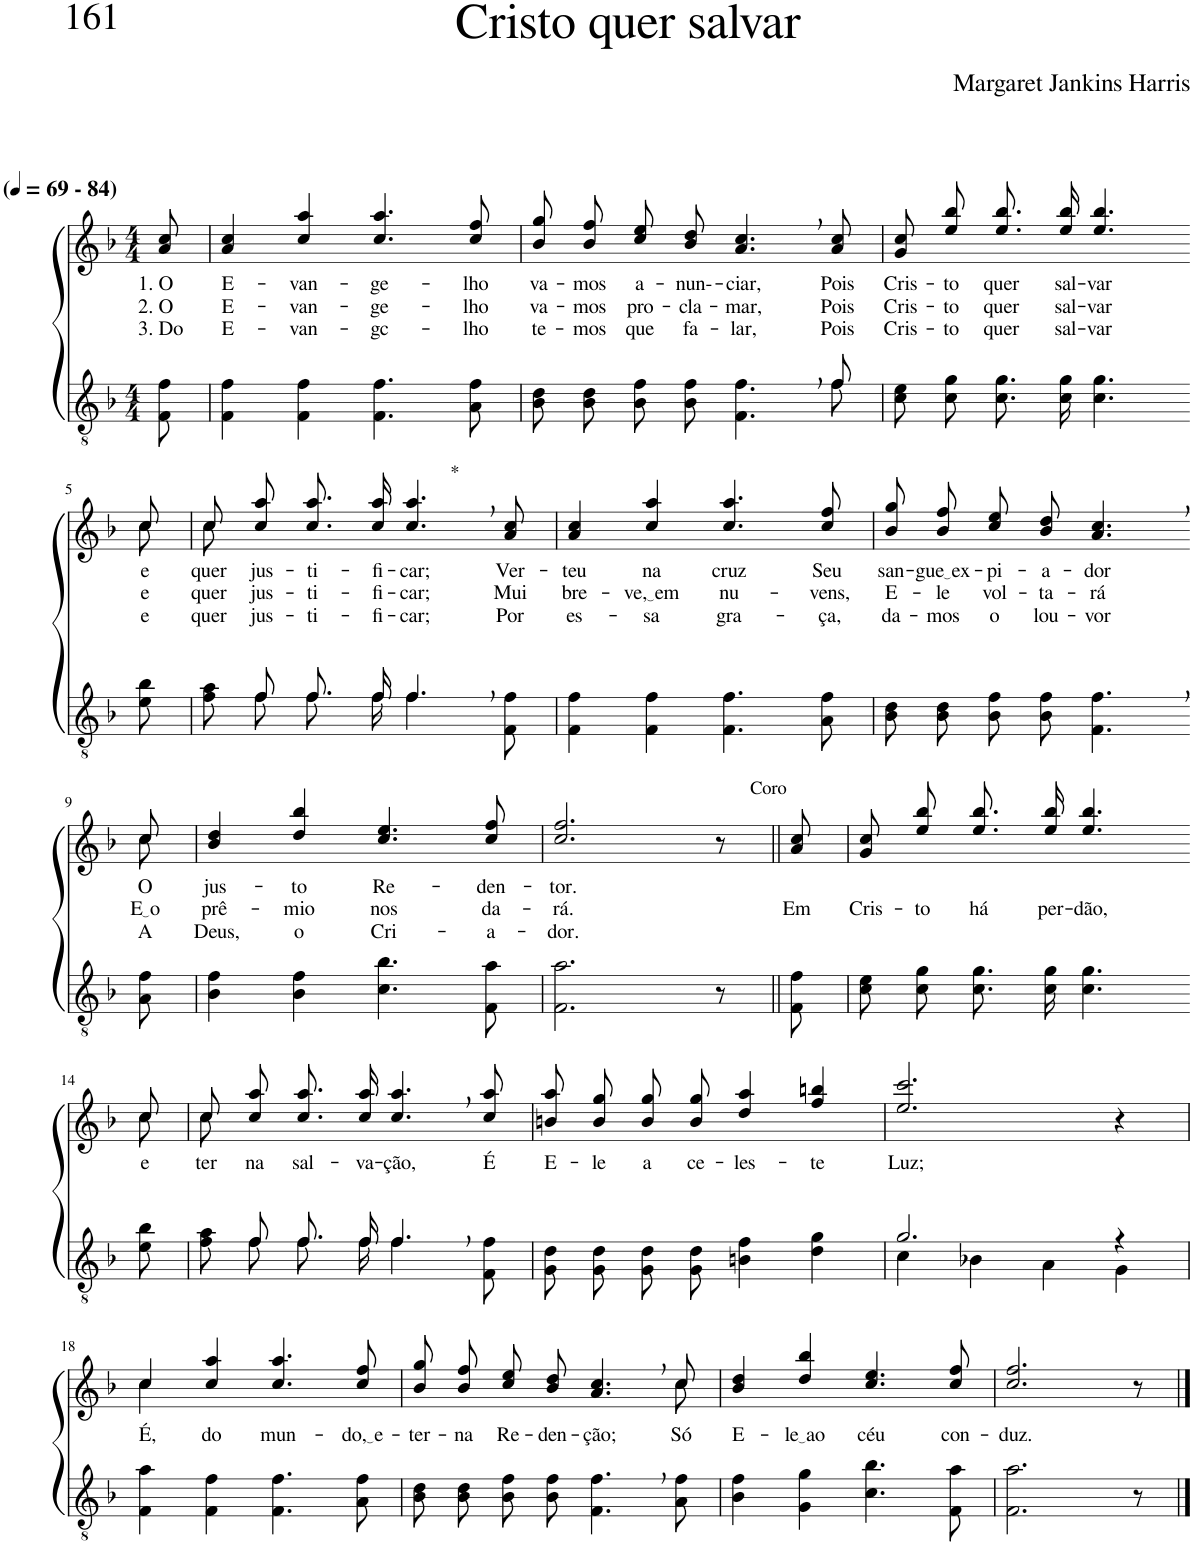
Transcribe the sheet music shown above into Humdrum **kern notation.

**kern	**kern	**text	**text	**text
*part2	*part1	*part1	*part1	*part1
*staff2	*staff1	*staff1	*staff1	*staff1
*I"Parte III e IV	*I"Parte I e II	*	*	*
*clefGv2	*clefG2	*	*	*
*Trd5c9	*Trd5c9	*	*	*
*k[b-]	*k[b-]	*	*	*
*M4/4	*M4/4	*	*	*
*MM69	*MM69	*	*	*
=1	=1	=1	=1	=1
!	!LO:TX:a:B:t=(	!	!	!
!	!LO:TX:a:B:t=- 84)	!	!	!
!	!	!LO:LY:b	!LO:LY:b	!LO:LY:b
8F\ 8f\	8a/ 8cc/	1. O	2. O	3. Do
=2	=2	=2	=2	=2
!	!	!LO:LY:b	!LO:LY:b	!LO:LY:b
4F\ 4f\	4a/ 4cc/	E-	E-	E-
!	!	!LO:LY:b	!LO:LY:b	!LO:LY:b
4F\ 4f\	4cc/ 4aa/	-van-	-van-	-van-
!	!	!LO:LY:b	!LO:LY:b	!LO:LY:b
4.F\ 4.f\	4.cc/ 4.aa/	-ge-	-ge-	-gc-
!	!	!LO:LY:b	!LO:LY:b	!LO:LY:b
8A\ 8f\	8cc/ 8ff/	-lho	-lho	-lho
=3	=3	=3	=3	=3
*^	*	*	*	*
!	!	!	!LO:LY:b	!LO:LY:b	!LO:LY:b
2..ryy	8B-\ 8d\L	8b-\ 8gg\L	va-	va-	te-
!	!	!	!LO:LY:b	!LO:LY:b	!LO:LY:b
.	8B-\ 8d\J	8b-\ 8ff\J	-mos	-mos	-mos
!	!	!	!LO:LY:b	!LO:LY:b	!LO:LY:b
.	8B-\ 8f\L	8cc\ 8ee\L	a-	pro-	que
!	!	!	!LO:LY:b	!LO:LY:b	!LO:LY:b
.	8B-\ 8f\J	8b-\ 8dd\J	-nun--	-cla-	fa-
!	!	!	!LO:LY:b	!LO:LY:b	!LO:LY:b
.	4.F\ 4.f\	4.a/, 4.cc/,	-ciar,	-mar,	-lar,
!	!	!	!LO:LY:b	!LO:LY:b	!LO:LY:b
8f/	8f\	8a/ 8cc/	Pois	Pois	Pois
=4	=4	=4	=4	=4	=4
!	!	!	!LO:LY:b	!LO:LY:b	!LO:LY:b
*v	*v	*	*	*	*
8c\ 8e\L	8g\ 8cc\L	Cris-	Cris-	Cris-
!	!	!LO:LY:b	!LO:LY:b	!LO:LY:b
8c\ 8g\J	8ee\ 8bb-\J	-to	-to	-to
!	!	!LO:LY:b	!LO:LY:b	!LO:LY:b
8.c\ 8.g\L	8.ee\ 8.bb-\L	quer	quer	quer
!	!	!LO:LY:b	!LO:LY:b	!LO:LY:b
16c\ 16g\Jk	16ee\ 16bb-\Jk	sal-	sal-	sal-
!	!	!LO:LY:b	!LO:LY:b	!LO:LY:b
4.c\ 4.g\	4.ee/ 4.bb-/	-var	-var	-var
!!LO:LB:g=z
=5-	=5-	=5-	=5-	=5-
!	!	!LO:LY:b	!LO:LY:b	!LO:LY:b
*	*^	*	*	*
8e\ 8b-\	8cc\	8cc/	e	e	e
=6	=6	=6	=6	=6	=6
*^	*	*	*	*	*
!	!	!	!	!LO:LY:b	!LO:LY:b	!LO:LY:b
8ryy	8f\ 8a\L	8cc\L	8cc\	quer	quer	quer
!	!	!	!	!LO:LY:b	!LO:LY:b	!LO:LY:b
8f/	8f\J	8cc\ 8aa\J	2..ryy	jus-	jus-	jus-
!	!	!	!	!LO:LY:b	!LO:LY:b	!LO:LY:b
8.f/L	8.f\L	8.cc\ 8.aa\L	.	-ti-	-ti-	-ti-
!	!	!	!	!LO:LY:b	!LO:LY:b	!LO:LY:b
16f/Jk	16f\Jk	16cc\ 16aa\Jk	.	-fi-	-fi-	-fi-
!	!	!LO:TX:a:t=*	!	!	!	!
!	!	!	!	!LO:LY:b	!LO:LY:b	!LO:LY:b
4.f,/	4.f\	4.cc/, 4.aa/,	.	-car;	-car;	-car;
!	!	!	!	!LO:LY:b	!LO:LY:b	!LO:LY:b
8ryy	8F\ 8f\	8a/ 8cc/	.	Ver-	Mui	Por
*	*	*v	*v	*	*	*
=7	=7	=7	=7	=7	=7
!	!	!	!LO:LY:b	!LO:LY:b	!LO:LY:b
*v	*v	*	*	*	*
4F\ 4f\	4a/ 4cc/	-teu	bre-	es-
!	!	!LO:LY:b	!LO:LY:b	!LO:LY:b
4F\ 4f\	4cc/ 4aa/	na	ve, em	-sa
!	!	!LO:LY:b	!LO:LY:b	!LO:LY:b
4.F\ 4.f\	4.cc/ 4.aa/	cruz	nu-	gra-
!	!	!LO:LY:b	!LO:LY:b	!LO:LY:b
8A\ 8f\	8cc/ 8ff/	Seu	-vens,	-ça,
=8	=8	=8	=8	=8
!	!	!LO:LY:b	!LO:LY:b	!LO:LY:b
8B-\ 8d\L	8b-\ 8gg\L	san-	E-	da-
!	!	!LO:LY:b	!LO:LY:b	!LO:LY:b
8B-\ 8d\J	8b-\ 8ff\J	gue ex	-le	-mos
!	!	!LO:LY:b	!LO:LY:b	!LO:LY:b
8B-\ 8f\L	8cc\ 8ee\L	-pi-	vol-	o
!	!	!LO:LY:b	!LO:LY:b	!LO:LY:b
8B-\ 8f\J	8b-\ 8dd\J	-a-	-ta-	lou-
!	!	!LO:LY:b	!LO:LY:b	!LO:LY:b
4.F\, 4.f\,	4.a/, 4.cc/,	-dor	-rá	-vor
!!LO:LB:g=z
=9-	=9-	=9-	=9-	=9-
*	*^	*	*	*
!	!	!	!LO:LY:b	!LO:LY:b	!LO:LY:b
8A\ 8f\	8cc/	8cc\	O	E o	A
=10	=10	=10	=10	=10	=10
!	!	!	!LO:LY:b	!LO:LY:b	!LO:LY:b
*	*v	*v	*	*	*
4B-\ 4f\	4b-/ 4dd/	jus-	prê-	Deus,
!	!	!LO:LY:b	!LO:LY:b	!LO:LY:b
4B-\ 4f\	4dd/ 4bb-/	-to	-mio	o
!	!	!LO:LY:b	!LO:LY:b	!LO:LY:b
4.c\ 4.b-\	4.cc/ 4.ee/	Re-	nos	Cri-
!	!	!LO:LY:b	!LO:LY:b	!LO:LY:b
8F\ 8a\	8cc/ 8ff/	-den-	da-	-a-
=11	=11	=11	=11	=11
!	!	!LO:LY:b	!LO:LY:b	!LO:LY:b
2.F\ 2.a\	2.cc/ 2.ff/	-tor.	-rá.	-dor.
!	!LO:TX:a:t=Coro	!	!	!
8r	8r	.	.	.
=12||	=12||	=12||	=12||	=12||
!	!	!	!LO:LY:b	!
8F\ 8f\	8a/ 8cc/	.	Em	.
=13	=13	=13	=13	=13
!	!	!	!LO:LY:b	!
8c\ 8e\L	8g\ 8cc\L	.	Cris-	.
!	!	!	!LO:LY:b	!
8c\ 8g\J	8ee\ 8bb-\J	.	-to	.
!	!	!	!LO:LY:b	!
8.c\ 8.g\L	8.ee\ 8.bb-\L	.	há	.
!	!	!	!LO:LY:b	!
16c\ 16g\Jk	16ee\ 16bb-\Jk	.	per-	.
!	!	!	!LO:LY:b	!
4.c\ 4.g\	4.ee/ 4.bb-/	.	-dão,	.
!!LO:LB:g=z
=14-	=14-	=14-	=14-	=14-
!	!	!LO:LY:b	!	!
*	*^	*	*	*
8e\ 8b-\	8cc/	8cc\	e-	.	.
=15	=15	=15	=15	=15	=15
*^	*	*	*	*	*
!	!	!	!	!LO:LY:b	!	!
8ryy	8f\ 8a\L	8cc\L	8cc\	-ter-	.	.
!	!	!	!	!LO:LY:b	!	!
8f/	8f\J	8cc\ 8aa\J	2..ryy	-na	.	.
!	!	!	!	!LO:LY:b	!	!
8.f/L	8.f\L	8.cc\ 8.aa\L	.	sal-	.	.
!	!	!	!	!LO:LY:b	!	!
16f/Jk	16f\Jk	16cc\ 16aa\Jk	.	-va-	.	.
!	!	!	!	!LO:LY:b	!	!
4.f,/	4.f\	4.cc/, 4.aa/,	.	-ção,	.	.
!	!	!	!	!LO:LY:b	!	!
8ryy	8F\ 8f\	8cc/ 8aa/	.	É	.	.
*	*	*v	*v	*	*	*
=16	=16	=16	=16	=16	=16
!	!	!	!LO:LY:b	!	!
*v	*v	*	*	*	*
8G\ 8d\L	8bn\ 8aa\L	E-	.	.
!	!	!LO:LY:b	!	!
8G\ 8d\J	8b\ 8gg\J	-le	.	.
!	!	!LO:LY:b	!	!
8G\ 8d\L	8b\ 8gg\L	a	.	.
!	!	!LO:LY:b	!	!
8G\ 8d\J	8b\ 8gg\J	ce-	.	.
!	!	!LO:LY:b	!	!
4Bn\ 4f\	4dd/ 4aa/	-les-	.	.
!	!	!LO:LY:b	!	!
4d\ 4g\	4ff/ 4bbn/	-te	.	.
=17	=17	=17	=17	=17
*^	*	*	*	*
!	!	!	!LO:LY:b	!	!
2.g/	4c\	2.ee/ 2.ccc/	Luz;	.	.
.	4B-X\	.	.	.	.
.	4A\	.	.	.	.
4r	4G\	4r	.	.	.
!!LO:LB:g=z
=18	=18	=18	=18	=18	=18
*	*	*^	*	*	*
!	!	!	!	!LO:LY:b	!	!
*v	*v	*	*	*	*	*
4F\ 4a\	4cc/	4cc\	É,	.	.
!	!	!	!LO:LY:b	!	!
4F\ 4f\	4cc/ 4aa/	2.ryy	do	.	.
!	!	!	!LO:LY:b	!	!
4.F\ 4.f\	4.cc/ 4.aa/	.	mun-	.	.
!	!	!	!LO:LY:b	!	!
8A\ 8f\	8cc/ 8ff/	.	do, e	.	.
=19	=19	=19	=19	=19	=19
!	!	!	!LO:LY:b	!	!
8B-\ 8d\L	8b-\ 8gg\L	2..ryy	-ter-	.	.
!	!	!	!LO:LY:b	!	!
8B-\ 8d\J	8b-\ 8ff\J	.	-na	.	.
!	!	!	!LO:LY:b	!	!
8B-\ 8f\L	8cc\ 8ee\L	.	Re-	.	.
!	!	!	!LO:LY:b	!	!
8B-\ 8f\J	8b-\ 8dd\J	.	-den-	.	.
!	!	!	!LO:LY:b	!	!
4.F\, 4.f\,	4.a/, 4.cc/,	.	-ção;	.	.
!	!	!	!LO:LY:b	!	!
8A\ 8f\	8cc/	8cc\	Só	.	.
=20	=20	=20	=20	=20	=20
!	!	!	!LO:LY:b	!	!
*	*v	*v	*	*	*
4B-\ 4f\	4b-/ 4dd/	E-	.	.
!	!	!LO:LY:b	!	!
4G\ 4g\	4dd/ 4bb-/	le ao	.	.
!	!	!LO:LY:b	!	!
4.c\ 4.b-\	4.cc/ 4.ee/	céu	.	.
!	!	!LO:LY:b	!	!
8F\ 8a\	8cc/ 8ff/	con-	.	.
=21	=21	=21	=21	=21
!	!	!LO:LY:b	!	!
2.F\ 2.a\	2.cc/ 2.ff/	-duz.	.	.
8r	8r	.	.	.
==	==	==	==	==
*-	*-	*-	*-	*-
